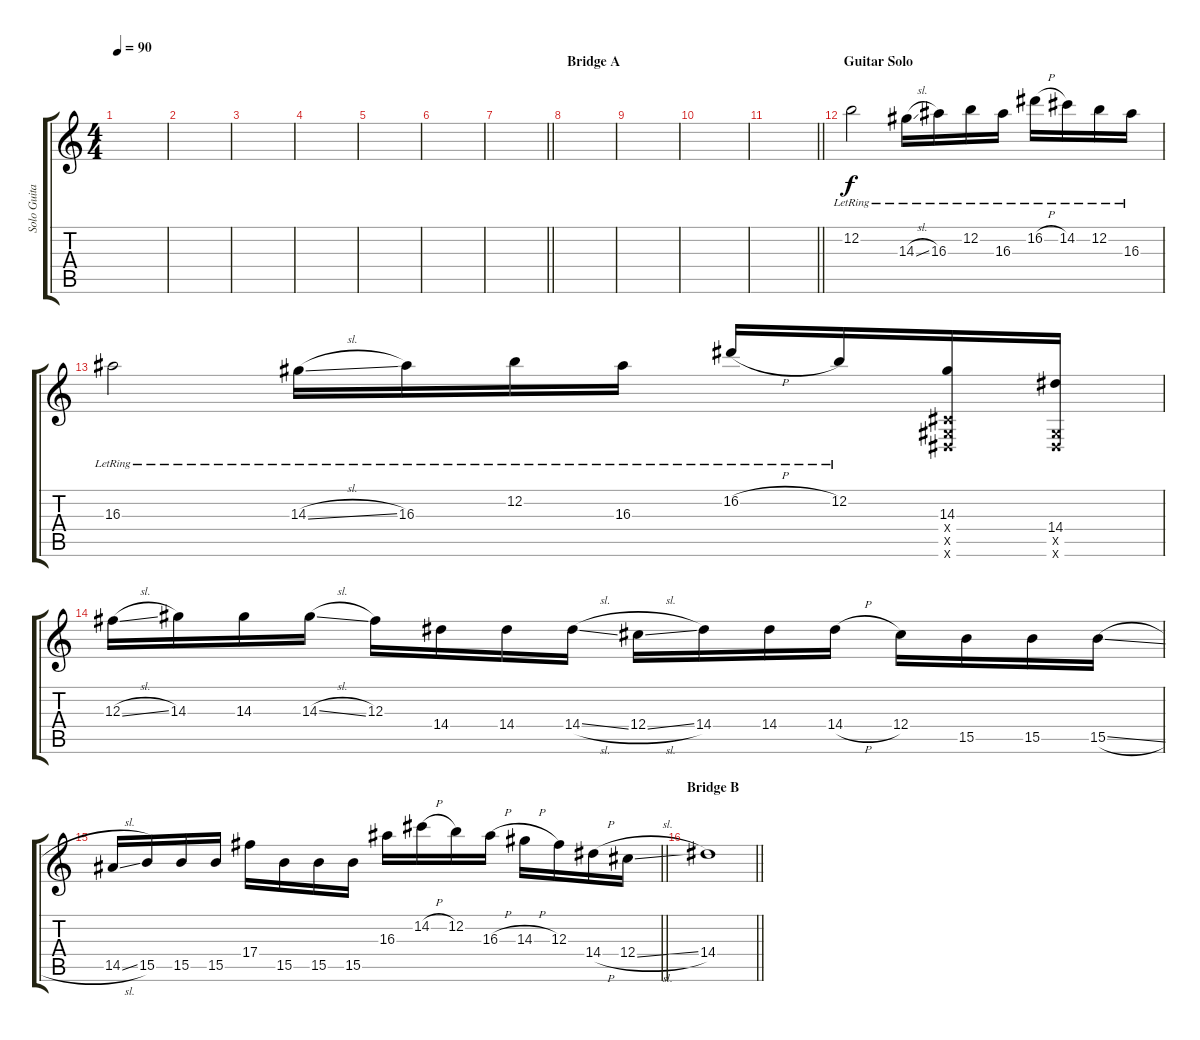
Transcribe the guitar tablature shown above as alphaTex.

\track ("Solo Guitar" "Solo Guita") {instrument acousticguitarsteel}
\staff {score tabs}
\tuning (Eb4 B3 Gb3 Db3 Ab2 Eb2) {hide}
\ts (4 4)
\tempo 90
\clef g2
\ks c
|
|
|
|
|
|
\barLineRight lightlight
|
\section ("" "Bridge A")
|
|
|
\barLineRight lightlight
|
\section ("" "Guitar Solo")
12.2{lr}.2{instrument electricguitarjazz} 14.3{sl lr}.16 16.3{lr}.16 12.2{lr}.16 16.3{lr}.16 16.2{h lr}.16 14.2{lr}.16 12.2{lr}.16 16.3{lr}.16 |
16.3{lr}.2 14.3{sl lr}.16 16.3{lr}.16 12.2{lr}.16 16.3{lr}.16 16.2{h lr}.16 12.2{lr}.16 (14.3 0.4{x} 0.5{x} 0.6{x}).16{instrument distortionguitar} (14.4 0.5{x} 0.6{x}).16 |
12.3{sl}.16 14.3.16 14.3.16 14.3{sl}.16 12.3.16 14.4.16 14.4.16 14.4{sl}.16 12.4{sl}.16 14.4.16 14.4.16 14.4{h}.16 12.4.16 15.5.16 15.5.16 15.5{sl}.16 |
\barLineRight lightlight
14.5{sl}.16 15.5.16 15.5.16 15.5.16 17.4.16 15.5.16 15.5.16 15.5.16 16.3.16 14.2{h}.16 12.2.16 16.3{h}.16 14.3{h}.16 12.3.16 14.4{h}.16 12.4{sl}.16 |
\section ("" "Bridge B")
\barLineRight lightlight
14.4.1
